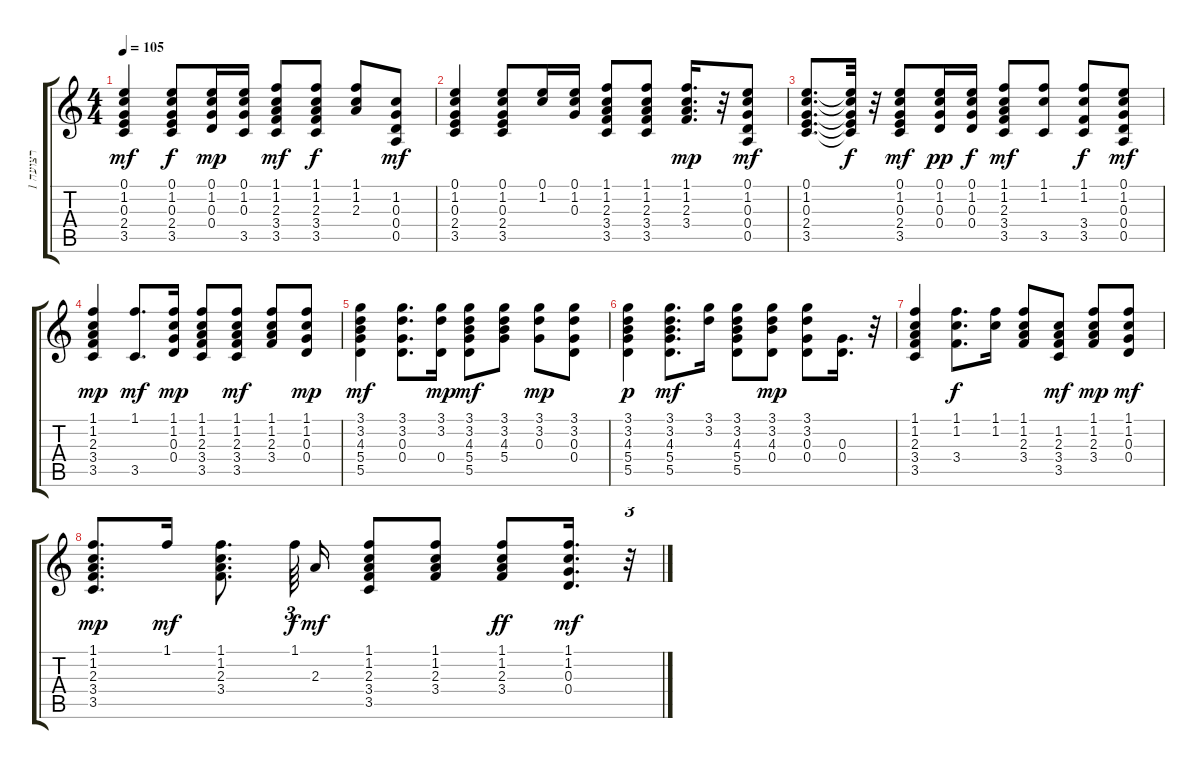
\track ("רצועה 1" "רצועה 1") {instrument acousticguitarsteel}
\staff {score tabs}
\tuning (E4 B3 G3 D3 A2 E2) {hide}
\ts (4 4)
\tempo 105
\clef g2
\ks c
(0.1 1.2 0.3 2.4 3.5).4{dy mf} (0.1 1.2 0.3 2.4 3.5).8{dy f} (0.1 1.2 0.3 0.4).16{dy mp} (0.1 1.2 0.3 3.5).16 (1.1 1.2 2.3 3.4 3.5).8{dy mf} (1.1 1.2 2.3 3.4 3.5).8{dy f} (1.1 1.2 2.3).8 (1.2 0.3 0.4 0.5).8{dy mf} |
(0.1 1.2 0.3 2.4 3.5).4 (0.1 1.2 0.3 2.4 3.5).8 (0.1 1.2).16 (0.1 1.2 0.3).16 (1.1 1.2 2.3 3.4 3.5).8 (1.1 1.2 2.3 3.4 3.5).8 (1.1 1.2 2.3 3.4).16{d dy mp} r.32 (0.1 1.2 0.3 0.4 0.5).8{dy mf} |
(0.1 1.2 0.3 2.4 3.5).8{d} (0.1{t} 1.2{t} 0.3{t} 2.4{t} 3.5{t}).32{dy f} r.32 (0.1 1.2 0.3 2.4 3.5).8{dy mf} (0.1 1.2 0.3 0.4).16{dy pp} (0.1 1.2 0.3 0.4).16{dy f} (1.1 1.2 2.3 3.4 3.5).8{dy mf} (1.1 1.2 3.5).8 (1.1 1.2 3.4 3.5).8{dy f} (0.1 1.2 0.3 0.4 0.5).8{dy mf} |
(1.1 1.2 2.3 3.4 3.5).4{dy mp} (1.1 3.5).8{d dy mf} (1.1 1.2 0.3 0.4).16{dy mp} (1.1 1.2 2.3 3.4 3.5).8 (1.1 1.2 2.3 3.4 3.5).8{dy mf} (1.1 1.2 2.3 3.4).8 (1.1 1.2 0.3 0.4).8{dy mp} |
(3.1 3.2 4.3 5.4 5.5).4{dy mf} (3.1 3.2 0.3 0.4).8{d} (3.1 3.2 0.4).16{dy mp} (3.1 3.2 4.3 5.4 5.5).8{dy mf} (3.1 3.2 4.3 5.4).8 (3.1 3.2 0.3).8{dy mp} (3.1 3.2 0.3 0.4).8 |
(3.1 3.2 4.3 5.4 5.5).4{dy p} (3.1 3.2 4.3 5.4 5.5).8{d dy mf} (3.1 3.2).16 (3.1 3.2 4.3 5.4 5.5).8 (3.1 3.2 4.3 0.4).8{dy mp} (3.1 3.2 0.3 0.4).8 (0.3 0.4).16{d} r.32 |
(1.1 1.2 2.3 3.4 3.5).4 (1.1 1.2 3.4).8{d dy f} (1.1 1.2).16 (1.1 1.2 2.3 3.4).8 (1.2 2.3 3.4 3.5).8{dy mf} (1.1 1.2 2.3 3.4).8{dy mp} (1.1 1.2 0.3 0.4).8{dy mf} |
(1.1 1.2 2.3 3.4 3.5).8{d dy mp} 1.1.16{dy mf} (1.1 1.2 2.3 3.4).8{d} 1.1.64{tu (3 2) dy f beam splitsecondary} 2.3.16{dy mf} (1.1 1.2 2.3 3.4 3.5).8 (1.1 1.2 2.3 3.4).8 (1.1 1.2 2.3 3.4).8{dy ff} (1.1 1.2 0.3 0.4).16{d dy mf} r.32{tu (3 2)}
